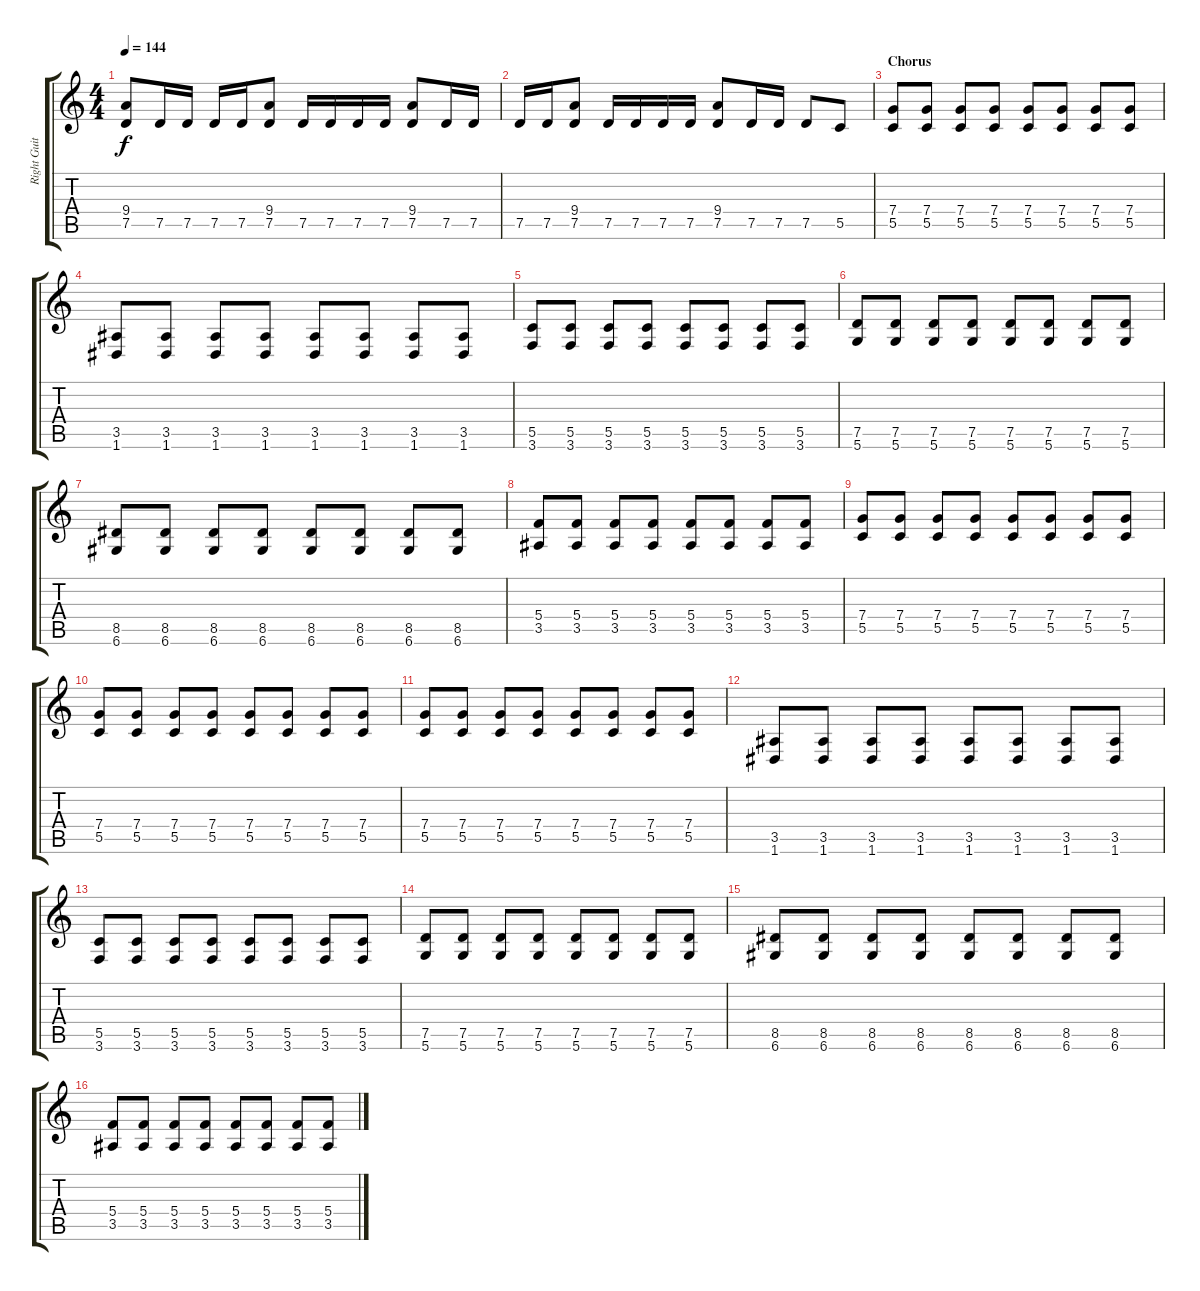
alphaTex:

\track ("Right Guitar" "Right Guit") {instrument distortionguitar}
\staff {score tabs}
\tuning (D4 A3 F3 C3 G2 D2) {hide}
\ts (4 4)
\tempo 144
\clef g2
\ks c
(9.4 7.5).8{dy f} 7.5.16 7.5.16 7.5.16 7.5.16 (9.4 7.5).8 7.5.16 7.5.16 7.5.16 7.5.16 (9.4 7.5).8 7.5.16 7.5.16 |
7.5.16 7.5.16 (9.4 7.5).8 7.5.16 7.5.16 7.5.16 7.5.16 (9.4 7.5).8 7.5.16 7.5.16 7.5.8 5.5.8 |
\section ("" "Chorus")
(7.4 5.5).8 (7.4 5.5).8 (7.4 5.5).8 (7.4 5.5).8 (7.4 5.5).8 (7.4 5.5).8 (7.4 5.5).8 (7.4 5.5).8 |
(3.5 1.6).8 (3.5 1.6).8 (3.5 1.6).8 (3.5 1.6).8 (3.5 1.6).8 (3.5 1.6).8 (3.5 1.6).8 (3.5 1.6).8 |
(5.5 3.6).8 (5.5 3.6).8 (5.5 3.6).8 (5.5 3.6).8 (5.5 3.6).8 (5.5 3.6).8 (5.5 3.6).8 (5.5 3.6).8 |
(7.5 5.6).8 (7.5 5.6).8 (7.5 5.6).8 (7.5 5.6).8 (7.5 5.6).8 (7.5 5.6).8 (7.5 5.6).8 (7.5 5.6).8 |
(8.5 6.6).8 (8.5 6.6).8 (8.5 6.6).8 (8.5 6.6).8 (8.5 6.6).8 (8.5 6.6).8 (8.5 6.6).8 (8.5 6.6).8 |
(5.4 3.5).8 (5.4 3.5).8 (5.4 3.5).8 (5.4 3.5).8 (5.4 3.5).8 (5.4 3.5).8 (5.4 3.5).8 (5.4 3.5).8 |
(7.4 5.5).8 (7.4 5.5).8 (7.4 5.5).8 (7.4 5.5).8 (7.4 5.5).8 (7.4 5.5).8 (7.4 5.5).8 (7.4 5.5).8 |
(7.4 5.5).8 (7.4 5.5).8 (7.4 5.5).8 (7.4 5.5).8 (7.4 5.5).8 (7.4 5.5).8 (7.4 5.5).8 (7.4 5.5).8 |
(7.4 5.5).8 (7.4 5.5).8 (7.4 5.5).8 (7.4 5.5).8 (7.4 5.5).8 (7.4 5.5).8 (7.4 5.5).8 (7.4 5.5).8 |
(3.5 1.6).8 (3.5 1.6).8 (3.5 1.6).8 (3.5 1.6).8 (3.5 1.6).8 (3.5 1.6).8 (3.5 1.6).8 (3.5 1.6).8 |
(5.5 3.6).8 (5.5 3.6).8 (5.5 3.6).8 (5.5 3.6).8 (5.5 3.6).8 (5.5 3.6).8 (5.5 3.6).8 (5.5 3.6).8 |
(7.5 5.6).8 (7.5 5.6).8 (7.5 5.6).8 (7.5 5.6).8 (7.5 5.6).8 (7.5 5.6).8 (7.5 5.6).8 (7.5 5.6).8 |
(8.5 6.6).8 (8.5 6.6).8 (8.5 6.6).8 (8.5 6.6).8 (8.5 6.6).8 (8.5 6.6).8 (8.5 6.6).8 (8.5 6.6).8 |
(5.4 3.5).8 (5.4 3.5).8 (5.4 3.5).8 (5.4 3.5).8 (5.4 3.5).8 (5.4 3.5).8 (5.4 3.5).8 (5.4 3.5).8
